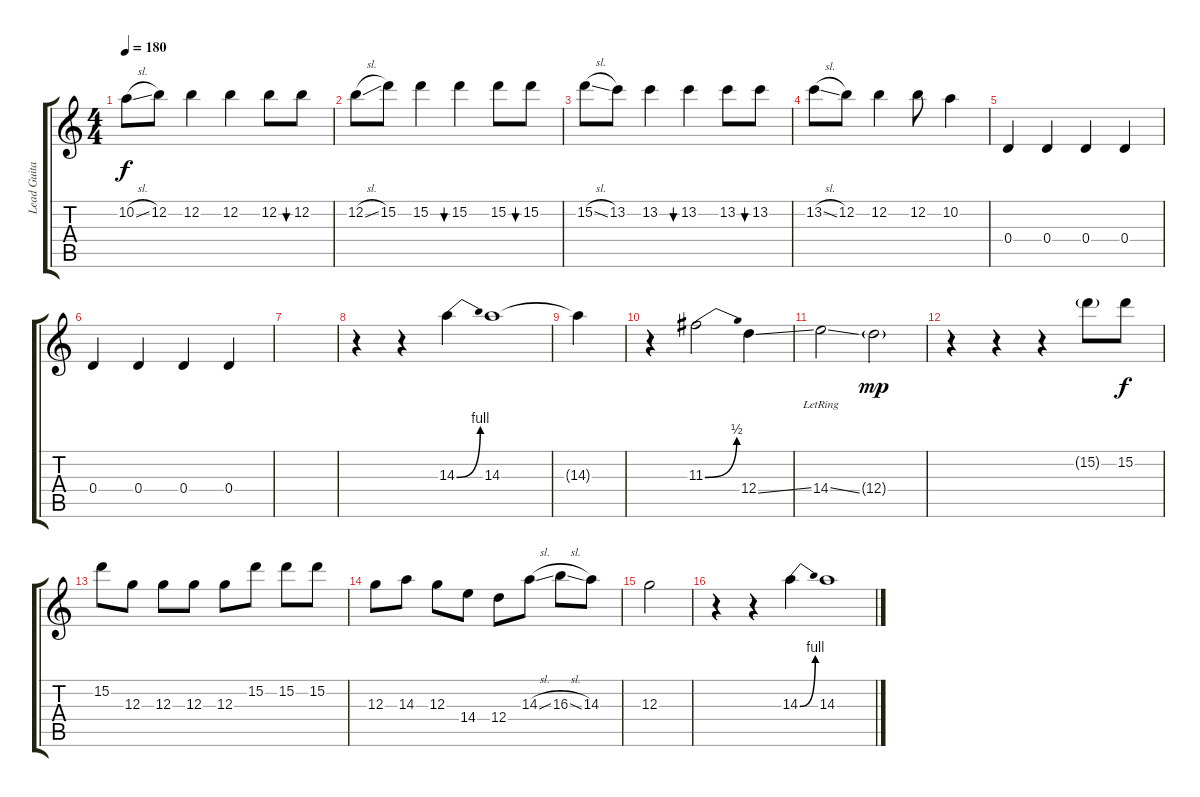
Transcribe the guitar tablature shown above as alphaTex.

\track ("Lead Guitar" "Lead Guita") {instrument overdrivenguitar}
\staff {score tabs}
\tuning (E4 B3 G3 D3 A2 E2) {hide}
\ts (4 4)
\tempo 180
\clef g2
\ks c
10.2{sl}.8{dy f} 12.2.8 12.2.4 12.2.4 12.2.8 12.2.8{bu 60} |
12.2{sl}.8 15.2.8 15.2.4 15.2.4{bu 60} 15.2.8 15.2.8{bu 60} |
15.2{sl}.8 13.2.8 13.2.4 13.2.4{bu 60} 13.2.8 13.2.8{bu 60} |
13.2{sl}.8 12.2.8 12.2.4 12.2.8 10.2.4 |
0.4.4 0.4.4 0.4.4 0.4.4 |
0.4.4 0.4.4 0.4.4 0.4.4 |
|
r.4 r.4 14.3{be (bend 0 0 60 4)}.4 14.3.1 |
14.3{t}.4 |
r.4 11.3{be (bend 0 0 60 2)}.2 12.4{ss}.4 |
14.4{ss lr}.2 12.4{g}.2{dy mp} |
r.4 r.4 r.4 15.2{g}.8 15.2.8{dy f} |
15.2.8 12.3.8 12.3.8 12.3.8 12.3.8 15.2.8 15.2.8 15.2.8 |
12.3.8 14.3.8 12.3.8 14.4.8 12.4.8 14.3{sl}.8 16.3{sl}.8 14.3.8 |
12.3.2 |
r.4 r.4 14.3{be (bend 0 0 60 4)}.4 14.3.1
